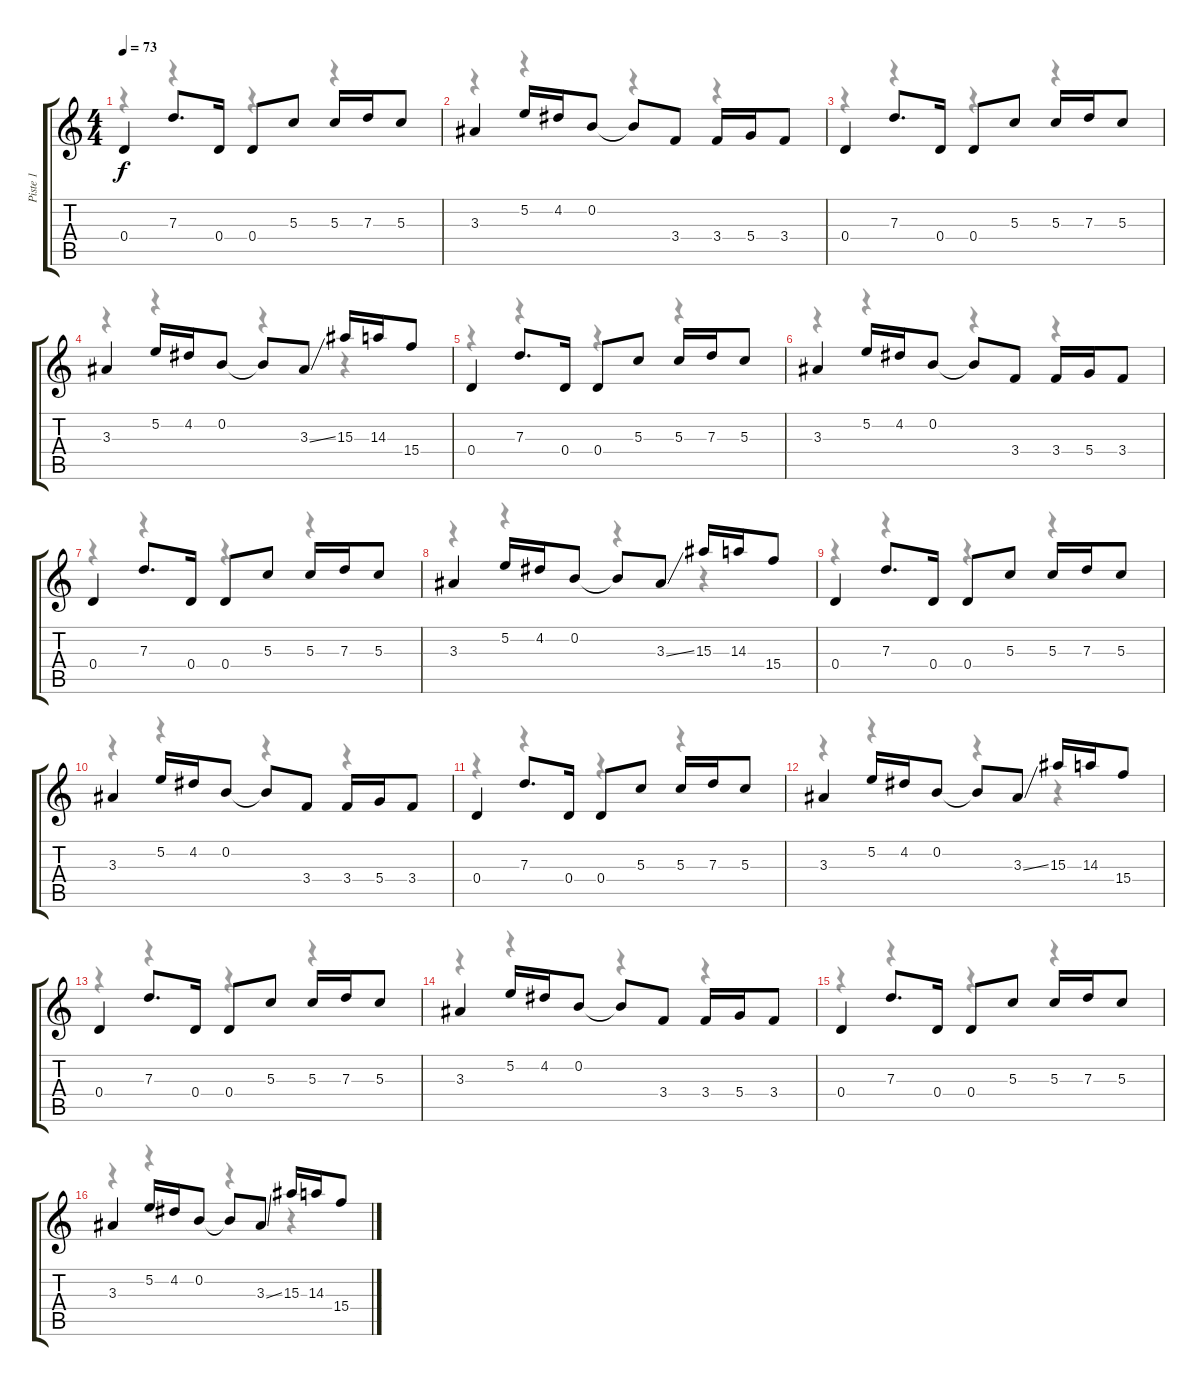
\track ("Piste 1" "Piste 1") {instrument electricbassfinger}
\staff {score tabs}
\tuning (E4 B3 G3 D3 A2 D2) {hide}
\voice
\ts (4 4)
\tempo 73
\clef g2
\ks c
0.4.4{dy f} 7.3.8{d} 0.4.16 0.4.8 5.3.8 5.3.16 7.3.16 5.3.8 |
3.3.4 5.2.16 4.2.16 0.2.8 0.2{t}.8 3.4.8 3.4.16 5.4.16 3.4.8 |
0.4.4 7.3.8{d} 0.4.16 0.4.8 5.3.8 5.3.16 7.3.16 5.3.8 |
3.3.4 5.2.16 4.2.16 0.2.8 0.2{t}.8 3.3{ss}.8 15.3.16 14.3.16 15.4.8 |
0.4.4 7.3.8{d} 0.4.16 0.4.8 5.3.8 5.3.16 7.3.16 5.3.8 |
3.3.4 5.2.16 4.2.16 0.2.8 0.2{t}.8 3.4.8 3.4.16 5.4.16 3.4.8 |
0.4.4 7.3.8{d} 0.4.16 0.4.8 5.3.8 5.3.16 7.3.16 5.3.8 |
3.3.4 5.2.16 4.2.16 0.2.8 0.2{t}.8 3.3{ss}.8 15.3.16 14.3.16 15.4.8 |
0.4.4 7.3.8{d} 0.4.16 0.4.8 5.3.8 5.3.16 7.3.16 5.3.8 |
3.3.4 5.2.16 4.2.16 0.2.8 0.2{t}.8 3.4.8 3.4.16 5.4.16 3.4.8 |
0.4.4 7.3.8{d} 0.4.16 0.4.8 5.3.8 5.3.16 7.3.16 5.3.8 |
3.3.4 5.2.16 4.2.16 0.2.8 0.2{t}.8 3.3{ss}.8 15.3.16 14.3.16 15.4.8 |
0.4.4 7.3.8{d} 0.4.16 0.4.8 5.3.8 5.3.16 7.3.16 5.3.8 |
3.3.4 5.2.16 4.2.16 0.2.8 0.2{t}.8 3.4.8 3.4.16 5.4.16 3.4.8 |
0.4.4 7.3.8{d} 0.4.16 0.4.8 5.3.8 5.3.16 7.3.16 5.3.8 |
3.3.4 5.2.16 4.2.16 0.2.8 0.2{t}.8 3.3{ss}.8 15.3.16 14.3.16 15.4.8
\voice
\clef g2
\ottava regular
\simile none
\ks c
r.4{dy f} r.4 r.4 r.4 |
r.4 r.4 r.4 r.4 |
r.4 r.4 r.4 r.4 |
r.4 r.4 r.4 r.4 |
r.4 r.4 r.4 r.4 |
r.4 r.4 r.4 r.4 |
r.4 r.4 r.4 r.4 |
r.4 r.4 r.4 r.4 |
r.4 r.4 r.4 r.4 |
r.4 r.4 r.4 r.4 |
r.4 r.4 r.4 r.4 |
r.4 r.4 r.4 r.4 |
r.4 r.4 r.4 r.4 |
r.4 r.4 r.4 r.4 |
r.4 r.4 r.4 r.4 |
r.4 r.4 r.4 r.4
